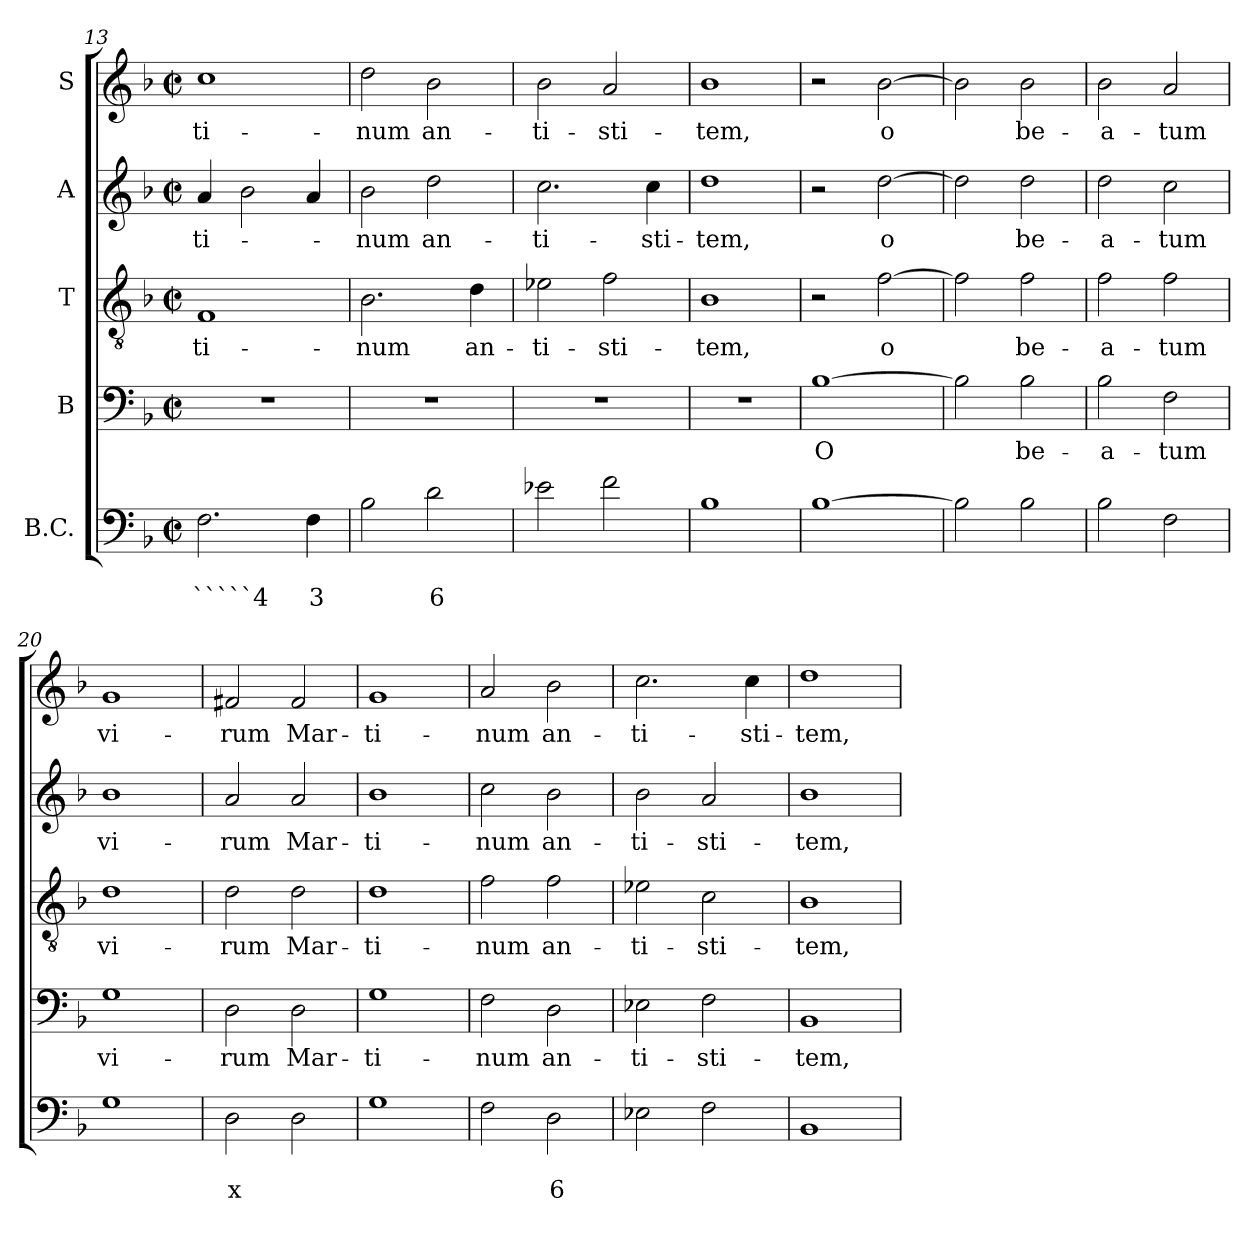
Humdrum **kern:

**kern	**text	**text	**kern	**text	**kern	**text	**kern	**text	**kern	**text
*part5	*part5	*part5	*part4	*part4	*part3	*part3	*part2	*part2	*part1	*part1
*staff5	*staff5	*staff5	*staff4	*staff4	*staff3	*staff3	*staff2	*staff2	*staff1	*staff1
*I"B.C.	*	*	*I"B	*	*I"T	*	*I"A	*	*I"S	*
*clefF4	*	*	*clefF4	*	*clefGv2	*	*clefG2	*	*clefG2	*
*k[b-]	*	*	*k[b-]	*	*k[b-]	*	*k[b-]	*	*k[b-]	*
*F:	*	*	*F:	*	*F:	*	*F:	*	*F:	*
*M2/2	*	*	*M2/2	*	*M2/2	*	*M2/2	*	*M2/2	*
*met(c|)	*	*	*met(c|)	*	*met(c|)	*	*met(c|)	*	*met(c|)	*
=13	=13	=13	=13	=13	=13	=13	=13	=13	=13	=13
!	!	!LO:LY:b	!	!	!	!LO:LY:b	!	!LO:LY:b	!	!LO:LY:b
2.F\	.	`````4	1r	.	1F	-ti-	4a/	-ti-	1cc	-ti-
.	.	.	.	.	.	.	2b-\	.	.	.
!	!	!LO:LY:b	!	!	!	!	!	!	!	!
4F\	.	3	.	.	.	.	4a/	.	.	.
=14	=14	=14	=14	=14	=14	=14	=14	=14	=14	=14
!	!	!	!	!	!	!LO:LY:b	!	!LO:LY:b	!	!LO:LY:b
2B-\	.	.	1r	.	2.B-\	-num	2b-\	-num	2dd\	-num
!	!	!LO:LY:b	!	!	!	!	!	!LO:LY:b	!	!LO:LY:b
2d\	.	6	.	.	.	.	2dd\	an-	2b-\	an-
!	!	!	!	!	!	!LO:LY:b	!	!	!	!
.	.	.	.	.	4d\	an-	.	.	.	.
=15	=15	=15	=15	=15	=15	=15	=15	=15	=15	=15
!	!	!	!	!	!	!LO:LY:b	!	!LO:LY:b	!	!LO:LY:b
2e-X\	.	.	1r	.	2e-X\	-ti-	2.cc\	-ti-	2b-\	-ti-
!	!	!	!	!	!	!LO:LY:b	!	!	!	!LO:LY:b
2f\	.	.	.	.	2f\	-sti-	.	.	2a/	-sti-
!	!	!	!	!	!	!	!	!LO:LY:b	!	!
.	.	.	.	.	.	.	4cc\	-sti-	.	.
=16	=16	=16	=16	=16	=16	=16	=16	=16	=16	=16
!	!	!	!	!	!	!LO:LY:b	!	!LO:LY:b	!	!LO:LY:b
1B-	.	.	1r	.	1B-	-tem,	1dd	-tem,	1b-	-tem,
!!LO:PB:g=z
=17	=17	=17	=17	=17	=17	=17	=17	=17	=17	=17
!	!	!	!	!LO:LY:b	!	!	!	!	!	!
[1B-	.	.	[1B-	O	2r	.	2r	.	2r	.
!	!	!	!	!	!	!LO:LY:b	!	!LO:LY:b	!	!LO:LY:b
.	.	.	.	.	[2f\	o	[2dd\	o	[2b-\	o
=18	=18	=18	=18	=18	=18	=18	=18	=18	=18	=18
2B-\]	.	.	2B-\]	.	2f\]	.	2dd\]	.	2b-\]	.
!	!	!	!	!LO:LY:b	!	!LO:LY:b	!	!LO:LY:b	!	!LO:LY:b
2B-\	.	.	2B-\	be-	2f\	be-	2dd\	be-	2b-\	be-
=19	=19	=19	=19	=19	=19	=19	=19	=19	=19	=19
!	!	!	!	!LO:LY:b	!	!LO:LY:b	!	!LO:LY:b	!	!LO:LY:b
2B-\	.	.	2B-\	-a-	2f\	-a-	2dd\	-a-	2b-\	-a-
!	!	!	!	!LO:LY:b	!	!LO:LY:b	!	!LO:LY:b	!	!LO:LY:b
2F\	.	.	2F\	-tum	2f\	-tum	2cc\	-tum	2a/	-tum
=20	=20	=20	=20	=20	=20	=20	=20	=20	=20	=20
!	!	!	!	!LO:LY:b	!	!LO:LY:b	!	!LO:LY:b	!	!LO:LY:b
1G	.	.	1G	vi-	1d	vi-	1b-	vi-	1g	vi-
=21	=21	=21	=21	=21	=21	=21	=21	=21	=21	=21
!	!	!LO:LY:b	!	!LO:LY:b	!	!LO:LY:b	!	!LO:LY:b	!	!LO:LY:b
2D\	.	x	2D\	-rum	2d\	-rum	2a/	-rum	2f#X/	-rum
!	!	!	!	!LO:LY:b	!	!LO:LY:b	!	!LO:LY:b	!	!LO:LY:b
2D\	.	.	2D\	Mar-	2d\	Mar-	2a/	Mar-	2f#/	Mar-
=22	=22	=22	=22	=22	=22	=22	=22	=22	=22	=22
!	!	!	!	!LO:LY:b	!	!LO:LY:b	!	!LO:LY:b	!	!LO:LY:b
1G	.	.	1G	-ti-	1d	-ti-	1b-	-ti-	1g	-ti-
=23	=23	=23	=23	=23	=23	=23	=23	=23	=23	=23
!	!	!	!	!LO:LY:b	!	!LO:LY:b	!	!LO:LY:b	!	!LO:LY:b
2F\	.	.	2F\	-num	2f\	-num	2cc\	-num	2a/	-num
!	!	!LO:LY:b	!	!LO:LY:b	!	!LO:LY:b	!	!LO:LY:b	!	!LO:LY:b
2D\	.	6	2D\	an-	2f\	an-	2b-\	an-	2b-\	an-
=24	=24	=24	=24	=24	=24	=24	=24	=24	=24	=24
!	!	!	!	!LO:LY:b	!	!LO:LY:b	!	!LO:LY:b	!	!LO:LY:b
2E-X\	.	.	2E-X\	-ti-	2e-X\	-ti-	2b-\	-ti-	2.cc\	-ti-
!	!	!	!	!LO:LY:b	!	!LO:LY:b	!	!LO:LY:b	!	!
2F\	.	.	2F\	-sti-	2c\	-sti-	2a/	-sti-	.	.
!	!	!	!	!	!	!	!	!	!	!LO:LY:b
.	.	.	.	.	.	.	.	.	4cc\	-sti-
=25	=25	=25	=25	=25	=25	=25	=25	=25	=25	=25
!	!	!	!	!LO:LY:b	!	!LO:LY:b	!	!LO:LY:b	!	!LO:LY:b
1BB-	.	.	1BB-	-tem,	1B-	-tem,	1b-	-tem,	1dd	-tem,
=	=	=	=	=	=	=	=	=	=	=
*-	*-	*-	*-	*-	*-	*-	*-	*-	*-	*-
